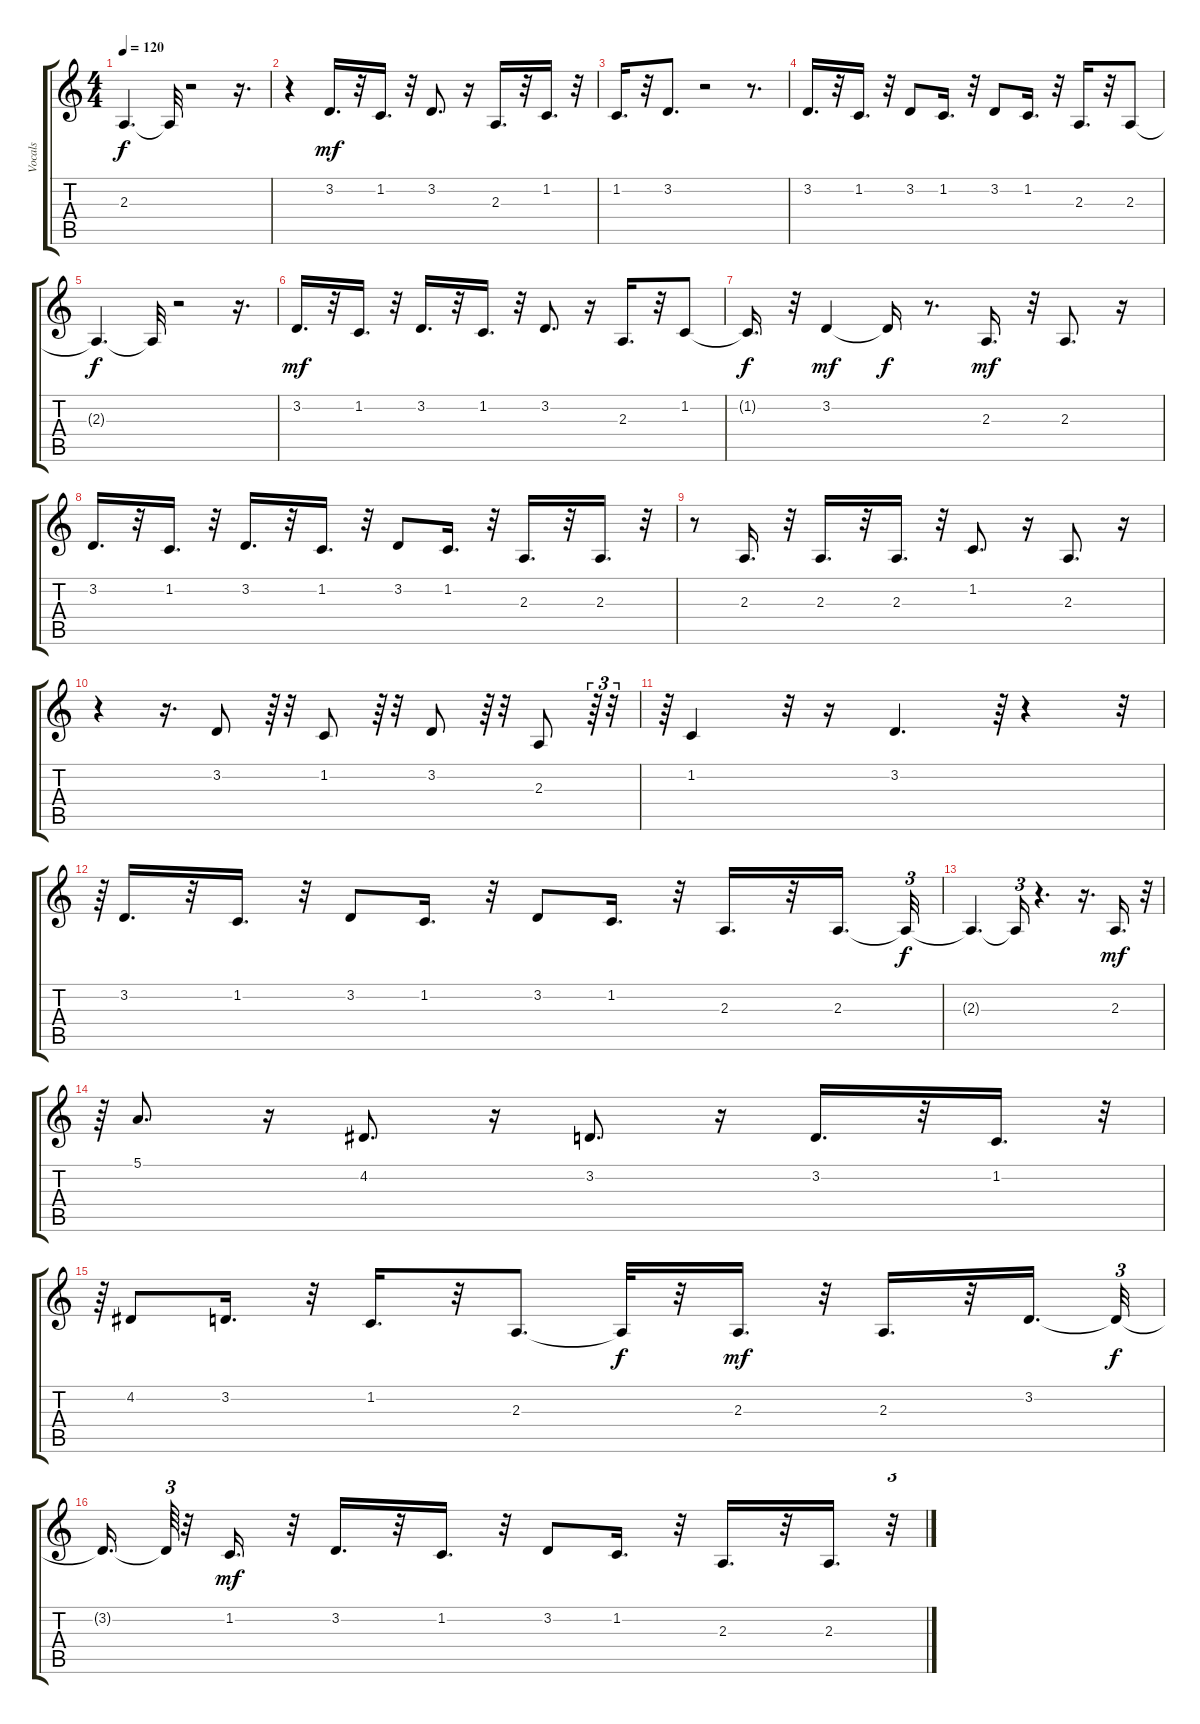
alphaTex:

\track ("Vocals" "Vocals") {instrument flute}
\staff {score tabs}
\tuning (E4 B3 G3 D3 A2 E2) {hide}
\ts (4 4)
\tempo 120
\clef g2
\ks c
2.3{t}.4{d dy f} 2.3{t}.32 r.2 r.16{d} |
r.4 3.2.16{d dy mf} r.32 1.2.16{d} r.32 3.2.8{d} r.16 2.3.16{d} r.32 1.2.16{d} r.32 |
1.2.16{d} r.32 3.2.8{d} r.2 r.8{d} |
3.2.16{d} r.32 1.2.16{d} r.32 3.2.8 1.2.16{d} r.32 3.2.8 1.2.16{d} r.32 2.3.16{d} r.32 2.3.8 |
2.3{t}.4{d dy f} 2.3{t}.32 r.2 r.16{d} |
3.2.16{d dy mf} r.32 1.2.16{d} r.32 3.2.16{d} r.32 1.2.16{d} r.32 3.2.8{d} r.16 2.3.16{d} r.32 1.2.8 |
1.2{t}.16{d dy f} r.32 3.2.4{dy mf} 3.2{t}.16{dy f} r.8{d} 2.3.16{d dy mf} r.32 2.3.8{d} r.16 |
3.2.16{d} r.32 1.2.16{d} r.32 3.2.16{d} r.32 1.2.16{d} r.32 3.2.8 1.2.16{d} r.32 2.3.16{d} r.32 2.3.16{d} r.32 |
r.8 2.3.16{d} r.32 2.3.16{d} r.32 2.3.16{d} r.32 1.2.8{d} r.16 2.3.8{d} r.16 |
r.4 r.16{d} 3.2.8 r.64{tu (3 2)} r.32 1.2.8 r.64{tu (3 2)} r.32 3.2.8 r.64{tu (3 2)} r.32 2.3.8 r.64{tu (3 2)} r.32{tu (3 2)} |
r.64{tu (3 2)} 1.2.4 r.32{tu (3 2)} r.16 3.2.4{d} r.64{tu (3 2)} r.4 r.32{tu (3 2)} |
r.64{tu (3 2)} 3.2.16{d} r.32 1.2.16{d} r.32 3.2.8 1.2.16{d} r.32 3.2.8 1.2.16{d} r.32 2.3.16{d} r.32 2.3.16{d} 2.3{t}.32{tu (3 2) dy f} |
2.3{t}.4{d} 2.3{t}.16{tu (3 2)} r.4{d} r.16{d} 2.3.16{d dy mf} r.32{tu (3 2)} |
r.64{tu (3 2)} 5.1.8{d} r.16 4.2.8{d} r.16 3.2.8{d} r.16 3.2.16{d} r.32 1.2.16{d} r.32{tu (3 2)} |
r.64{tu (3 2)} 4.2.8 3.2.16{d} r.32 1.2.16{d} r.32 2.3.8{d} 2.3{t}.32{dy f} r.32 2.3.16{d dy mf} r.32 2.3.16{d} r.32 3.2.16{d} 3.2{t}.32{tu (3 2) dy f} |
3.2{t}.16{d} 3.2{t}.64{tu (3 2)} r.32 1.2.16{d dy mf} r.32 3.2.16{d} r.32 1.2.16{d} r.32 3.2.8 1.2.16{d} r.32 2.3.16{d} r.32 2.3.16{d} r.32{tu (3 2)}
